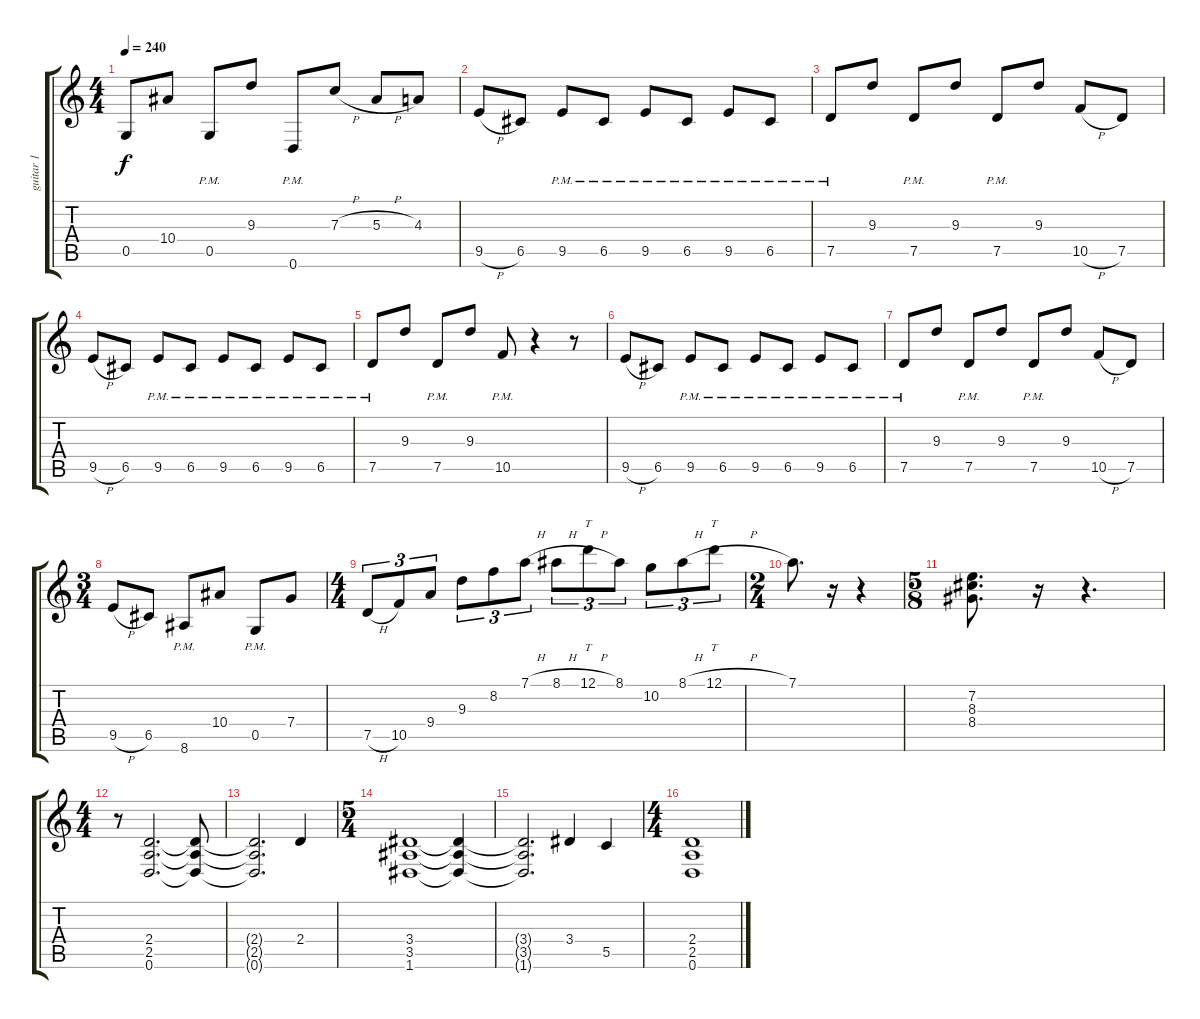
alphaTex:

\track ("guitar 1" "guitar 1") {instrument distortionguitar}
\staff {score tabs}
\tuning (D4 A3 F3 C3 G2 D2) {hide}
\ts (4 4)
\tempo 240
\clef g2
\ks c
0.5.8{dy f} 10.4.8 0.5{pm}.8 9.3.8 0.6{pm}.8 7.3{h}.8 5.3{h}.8 4.3.8 |
9.5{h}.8 6.5.8 9.5{pm}.8 6.5{pm}.8 9.5{pm}.8 6.5{pm}.8 9.5{pm}.8 6.5{pm}.8 |
7.5{pm}.8 9.3.8 7.5{pm}.8 9.3.8 7.5{pm}.8 9.3.8 10.5{h}.8 7.5.8 |
9.5{h}.8 6.5.8 9.5{pm}.8 6.5{pm}.8 9.5{pm}.8 6.5{pm}.8 9.5{pm}.8 6.5{pm}.8 |
7.5{pm}.8 9.3.8 7.5{pm}.8 9.3.8 10.5{pm}.8 r.4 r.8 |
9.5{h}.8 6.5.8 9.5{pm}.8 6.5{pm}.8 9.5{pm}.8 6.5{pm}.8 9.5{pm}.8 6.5{pm}.8 |
7.5{pm}.8 9.3.8 7.5{pm}.8 9.3.8 7.5{pm}.8 9.3.8 10.5{h}.8 7.5.8 |
\ts (3 4)
9.5{h}.8 6.5.8 8.6{pm}.8 10.4.8 0.5{pm}.8 7.4.8 |
\ts (4 4)
7.5{h}.8{tu (3 2)} 10.5.8{tu (3 2)} 9.4.8{tu (3 2)} 9.3.8{tu (3 2)} 8.2.8{tu (3 2)} 7.1{h}.8{tu (3 2)} 8.1{h}.8{tu (3 2)} 12.1{h}.8{tt tu (3 2)} 8.1.8{tu (3 2)} 10.2.8{tu (3 2)} 8.1{h}.8{tu (3 2)} 12.1{h}.8{tt tu (3 2)} |
\ts (2 4)
7.1.8{d} r.16 r.4 |
\ts (5 8)
(7.2 8.3 8.4).8{d} r.16 r.4{d} |
\ts (4 4)
r.8 (2.4 2.5 0.6).2{d} (2.4{t} 2.5{t} 0.6{t}).8 |
(2.4{t} 2.5{t} 0.6{t}).2{d} 2.4.4 |
\ts (5 4)
(3.4 3.5 1.6).1 (3.4{t} 3.5{t} 1.6{t}).4 |
(3.4{t} 3.5{t} 1.6{t}).2{d} 3.4.4 5.5.4 |
\ts (4 4)
(2.4 2.5 0.6).1
